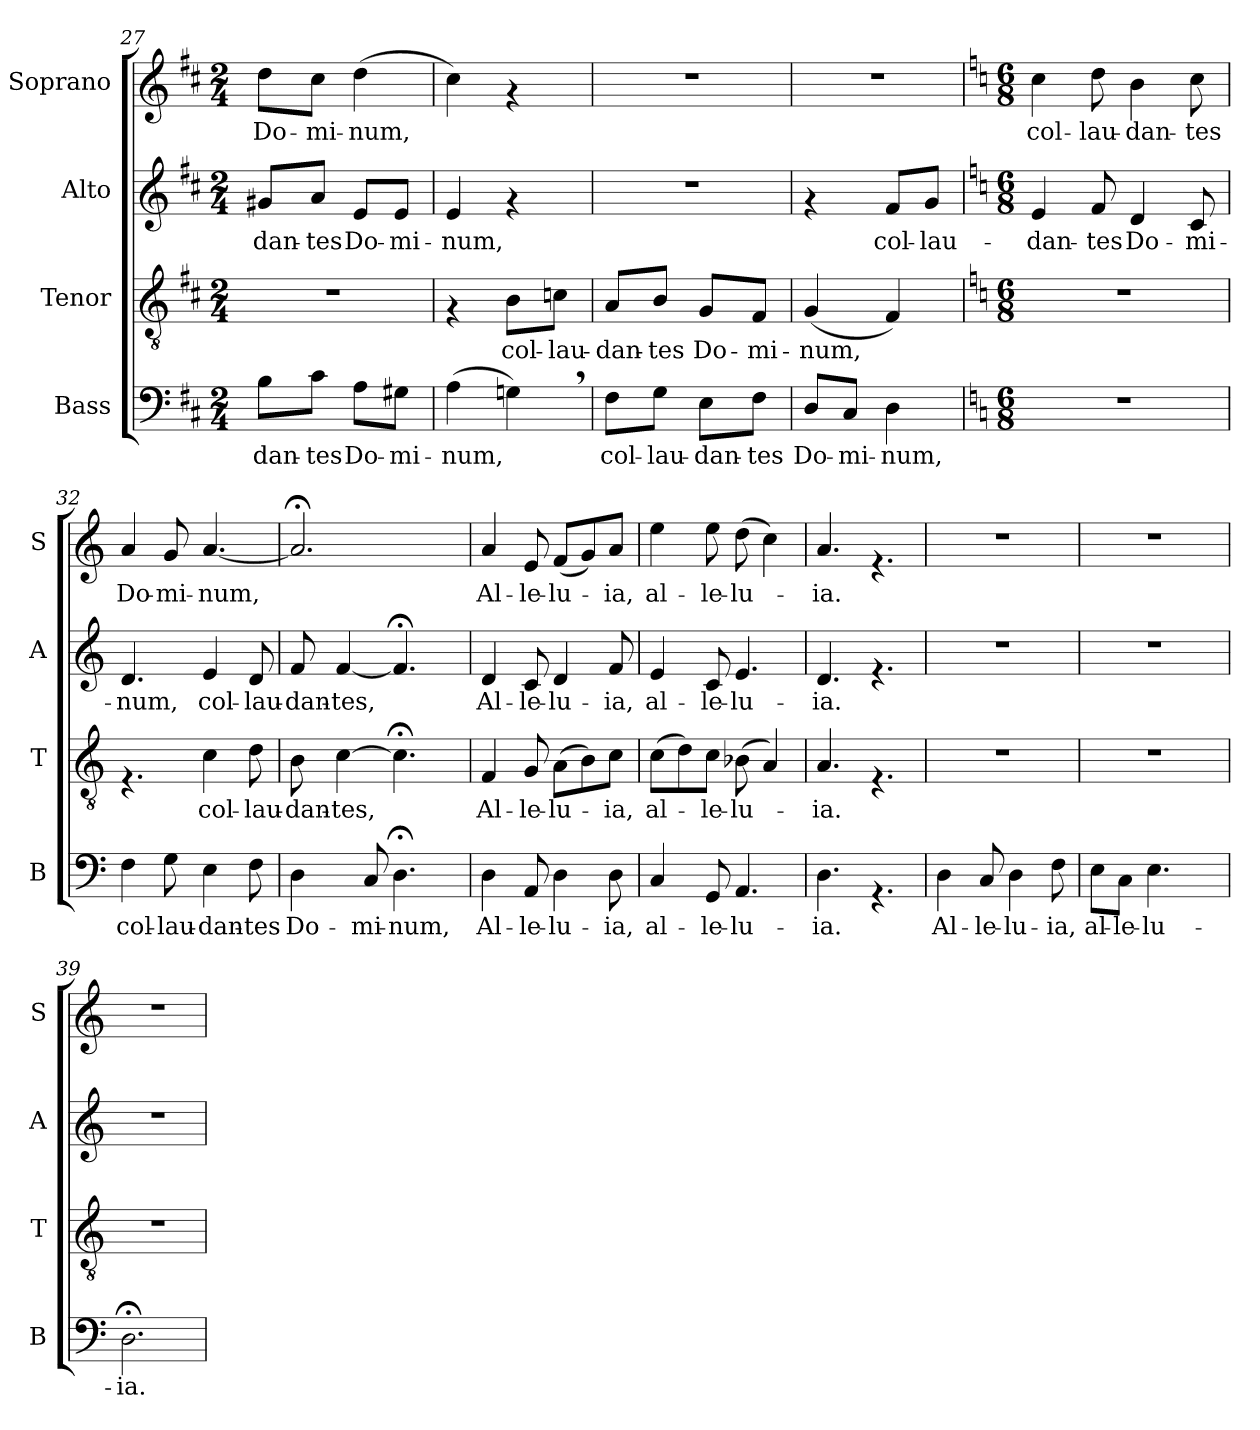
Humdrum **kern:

**kern	**text	**kern	**text	**kern	**text	**kern	**text
*part4	*part4	*part3	*part3	*part2	*part2	*part1	*part1
*staff4	*staff4	*staff3	*staff3	*staff2	*staff2	*staff1	*staff1
*I"Bass	*	*I"Tenor	*	*I"Alto	*	*I"Soprano	*
*I'B	*	*I'T	*	*I'A	*	*I'S	*
*clefF4	*	*clefGv2	*	*clefG2	*	*clefG2	*
*k[f#c#]	*	*k[f#c#]	*	*k[f#c#]	*	*k[f#c#]	*
*D:	*	*D:	*	*D:	*	*D:	*
*M2/4	*	*M2/4	*	*M2/4	*	*M2/4	*
=27	=27	=27	=27	=27	=27	=27	=27
!	!LO:LY:b	!	!	!	!LO:LY:b	!	!LO:LY:b
8B\L	-dan-	2r	.	8g#X/L	-dan-	8dd\L	Do-
!	!LO:LY:b	!	!	!	!LO:LY:b	!	!LO:LY:b
8c#\J	-tes	.	.	8a/J	-tes	8cc#\J	-mi-
!	!LO:LY:b	!	!	!	!LO:LY:b	!	!LO:LY:b
8A\L	Do-	.	.	8e/L	Do-	(>4dd\	-num,
!	!LO:LY:b	!	!	!	!LO:LY:b	!	!
8G#X\J	-mi-	.	.	8e/J	-mi-	.	.
=28	=28	=28	=28	=28	=28	=28	=28
!	!LO:LY:b	!	!	!	!LO:LY:b	!	!
(>4A\	-num,	4rF	.	4e/	-num,	4cc#\)	.
!	!	!	!LO:LY:b	!	!	!	!
4Gn,>\)	.	8B\L	col-	4rf	.	4rf	.
!	!	!	!LO:LY:b	!	!	!	!
.	.	8cn\J	-lau-	.	.	.	.
!!LO:LB:g=z
=29	=29	=29	=29	=29	=29	=29	=29
!	!LO:LY:b	!	!LO:LY:b	!	!	!	!
8F#\L	col-	8A/L	-dan-	2r	.	2r	.
!	!LO:LY:b	!	!LO:LY:b	!	!	!	!
8G\J	-lau-	8B/J	-tes	.	.	.	.
!	!LO:LY:b	!	!LO:LY:b	!	!	!	!
8E\L	-dan-	8G/L	Do-	.	.	.	.
!	!LO:LY:b	!	!LO:LY:b	!	!	!	!
8F#\J	-tes	8F#/J	-mi-	.	.	.	.
=30	=30	=30	=30	=30	=30	=30	=30
!	!LO:LY:b	!	!LO:LY:b	!	!	!	!
8D/L	Do-	(<4G/	-num,	4rf	.	2r	.
!	!LO:LY:b	!	!	!	!	!	!
8C#/J	-mi-	.	.	.	.	.	.
!	!LO:LY:b	!	!	!	!LO:LY:b	!	!
4D\	-num,	4F#/)	.	8f#/L	col-	.	.
!	!	!	!	!	!LO:LY:b	!	!
.	.	.	.	8g/J	-lau-	.	.
=31	=31	=31	=31	=31	=31	=31	=31
*k[]	*	*k[]	*	*k[]	*	*k[]	*
*C:	*	*C:	*	*C:	*	*C:	*
*M6/8	*	*M6/8	*	*M6/8	*	*M6/8	*
!	!	!	!	!	!LO:LY:b	!	!LO:LY:b
2.r	.	2.r	.	4e/	-dan-	4cc\	col-
!	!	!	!	!	!LO:LY:b	!	!LO:LY:b
.	.	.	.	8f/	-tes	8dd\	-lau-
!	!	!	!	!	!LO:LY:b	!	!LO:LY:b
.	.	.	.	4d/	Do-	4b\	-dan-
!	!	!	!	!	!LO:LY:b	!	!LO:LY:b
.	.	.	.	8c/	-mi-	8cc\	-tes
=32	=32	=32	=32	=32	=32	=32	=32
!	!LO:LY:b	!	!	!	!LO:LY:b	!	!LO:LY:b
4F\	col-	4.rF	.	4.d/	-num,	4a/	Do-
!	!LO:LY:b	!	!	!	!	!	!LO:LY:b
8G\	-lau-	.	.	.	.	8g/	-mi-
!	!LO:LY:b	!	!LO:LY:b	!	!LO:LY:b	!	!LO:LY:b
4E\	-dan-	4c\	col-	4e/	col-	[<4.a/	-num,
!	!LO:LY:b	!	!LO:LY:b	!	!LO:LY:b	!	!
8F\	-tes	8d\	-lau-	8d/	-lau-	.	.
=33	=33	=33	=33	=33	=33	=33	=33
!	!LO:LY:b	!	!LO:LY:b	!	!LO:LY:b	!	!
4D\	Do-	8B\	-dan-	8f/	-dan-	2.a;</]	.
!	!	!	!LO:LY:b	!	!LO:LY:b	!	!
.	.	[>4c\	-tes,	[<4f/	-tes,	.	.
!	!LO:LY:b	!	!	!	!	!	!
8C/	-mi-	.	.	.	.	.	.
!	!LO:LY:b	!	!	!	!	!	!
4.D;<\	-num,	4.c;<\]	.	4.f;</]	.	.	.
!!LO:PB:g=z
=34	=34	=34	=34	=34	=34	=34	=34
!	!LO:LY:b	!	!LO:LY:b	!	!LO:LY:b	!	!LO:LY:b
4D\	Al-	4F/	Al-	4d/	Al-	4a/	Al-
!	!LO:LY:b	!	!LO:LY:b	!	!LO:LY:b	!	!LO:LY:b
8AA/	-le-	8G/	-le-	8c/	-le-	8e/	-le-
!	!LO:LY:b	!	!LO:LY:b	!	!LO:LY:b	!	!LO:LY:b
4D\	-lu-	(>8A\L	-lu-	4d/	-lu-	(<8f/L	-lu-
.	.	8B\)	.	.	.	8g/)	.
!	!LO:LY:b	!	!LO:LY:b	!	!LO:LY:b	!	!LO:LY:b
8D\	-ia,	8c\J	-ia,	8f/	-ia,	8a/J	-ia,
=35	=35	=35	=35	=35	=35	=35	=35
!	!LO:LY:b	!	!LO:LY:b	!	!LO:LY:b	!	!LO:LY:b
4C/	al-	(>8c\L	al-	4e/	al-	4ee\	al-
.	.	8d\)	.	.	.	.	.
!	!LO:LY:b	!	!LO:LY:b	!	!LO:LY:b	!	!LO:LY:b
8GG/	-le-	8c\J	-le-	8c/	-le-	8ee\	-le-
!	!LO:LY:b	!	!LO:LY:b	!	!LO:LY:b	!	!LO:LY:b
4.AA/	-lu-	(>8B-X\	-lu-	4.e/	-lu-	(>8dd\	-lu-
.	.	4A/)	.	.	.	4cc\)	.
=36	=36	=36	=36	=36	=36	=36	=36
!	!LO:LY:b	!	!LO:LY:b	!	!LO:LY:b	!	!LO:LY:b
4.D\	-ia.	4.A/	-ia.	4.d/	-ia.	4.a/	-ia.
4.rAA	.	4.rF	.	4.rf	.	4.rf	.
=37	=37	=37	=37	=37	=37	=37	=37
!	!LO:LY:b	!	!	!	!	!	!
4D\	Al-	2.r	.	2.r	.	2.r	.
!	!LO:LY:b	!	!	!	!	!	!
8C/	-le-	.	.	.	.	.	.
!	!LO:LY:b	!	!	!	!	!	!
4D\	-lu-	.	.	.	.	.	.
!	!LO:LY:b	!	!	!	!	!	!
8F\	-ia,	.	.	.	.	.	.
=38	=38	=38	=38	=38	=38	=38	=38
!	!LO:LY:b	!	!	!	!	!	!
8E\L	al-	2.r	.	2.r	.	2.r	.
!	!LO:LY:b	!	!	!	!	!	!
8C\J	-le-	.	.	.	.	.	.
!	!LO:LY:b	!	!	!	!	!	!
4.E\	-lu-	.	.	.	.	.	.
8ryy	.	.	.	.	.	.	.
=39	=39	=39	=39	=39	=39	=39	=39
!	!LO:LY:b	!	!	!	!	!	!
2.D;<\	-ia.	2.r	.	2.r	.	2.r	.
=	=	=	=	=	=	=	=
*-	*-	*-	*-	*-	*-	*-	*-
